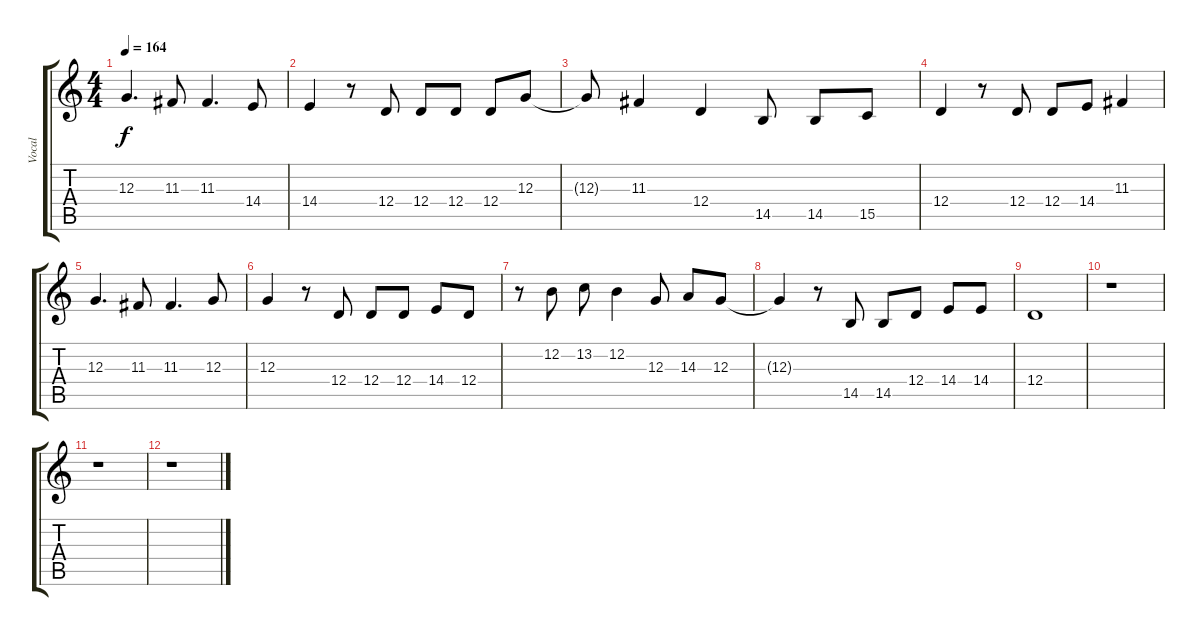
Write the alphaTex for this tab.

\track ("Vocal" "Vocal") {instrument acousticgrandpiano}
\staff {score tabs}
\tuning (E4 B3 G3 D3 A2 E2) {hide}
\ts (4 4)
\tempo 164
\clef g2
\ks c
12.3.4{d dy f} 11.3.8 11.3.4{d} 14.4.8 |
14.4.4 r.8 12.4.8 12.4.8 12.4.8 12.4.8 12.3.8 |
12.3{t}.8 11.3.4 12.4.4 14.5.8 14.5.8 15.5.8 |
12.4.4 r.8 12.4.8 12.4.8 14.4.8 11.3.4 |
12.3.4{d} 11.3.8 11.3.4{d} 12.3.8 |
12.3.4 r.8 12.4.8 12.4.8 12.4.8 14.4.8 12.4.8 |
r.8 12.2.8 13.2.8 12.2.4 12.3.8 14.3.8 12.3.8 |
12.3{t}.4 r.8 14.5.8 14.5.8 12.4.8 14.4.8 14.4.8 |
12.4.1 |
r.1 |
r.1 |
r.1
